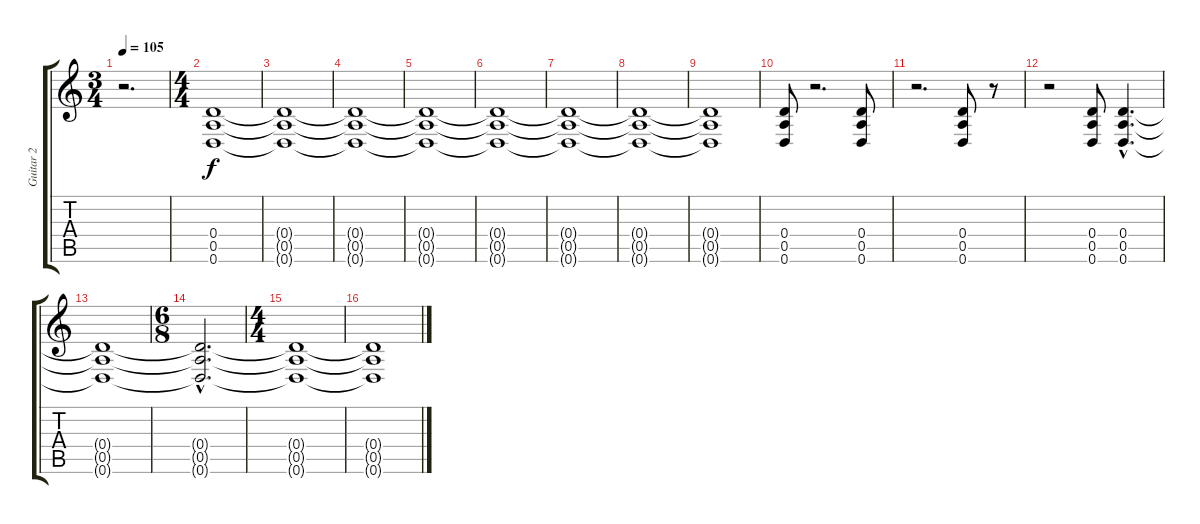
\track ("Guitar 2" "Guitar 2") {instrument distortionguitar}
\staff {score tabs}
\tuning (E4 B3 G3 D3 A2 D2) {hide}
\ts (3 4)
\tempo 105
\clef g2
\ks c
r.2{d dy f instrument distortionguitar} |
\ts (4 4)
(0.4 0.5 0.6).1 |
(0.4{t} 0.5{t} 0.6{t}).1 |
(0.4{t} 0.5{t} 0.6{t}).1 |
(0.4{t} 0.5{t} 0.6{t}).1 |
(0.4{t} 0.5{t} 0.6{t}).1 |
(0.4{t} 0.5{t} 0.6{t}).1 |
(0.4{t} 0.5{t} 0.6{t}).1 |
(0.4{t} 0.5{t} 0.6{t}).1 |
(0.4 0.5 0.6).8 r.2{d} (0.4 0.5 0.6).8 |
r.2{d} (0.4 0.5 0.6).8 r.8 |
r.2 (0.4 0.5 0.6).8 (0.4{hac} 0.5{hac} 0.6{hac}).4{d} |
(0.4{t} 0.5{t} 0.6{t}).1 |
\ts (6 8)
(0.4{hac t} 0.5{hac t} 0.6{hac t}).2{d} |
\ts (4 4)
(0.4{t} 0.5{t} 0.6{t}).1 |
(0.4{t} 0.5{t} 0.6{t}).1
